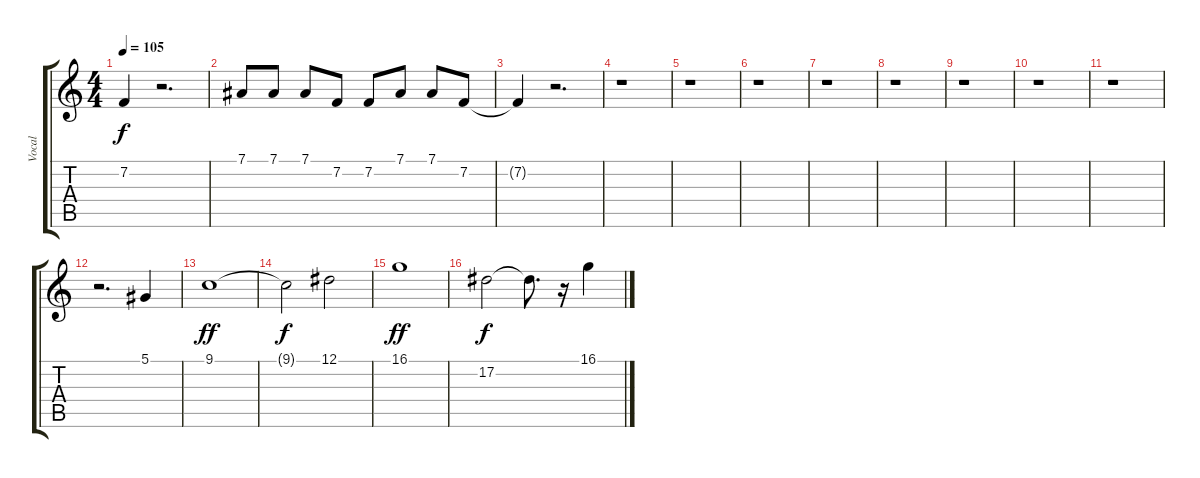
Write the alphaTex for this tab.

\track ("Vocal" "Vocal") {instrument voiceoohs}
\staff {score tabs}
\tuning (Eb4 Bb3 Gb3 Db3 Ab2 Eb2) {hide}
\ts (4 4)
\tempo 105
\clef g2
\ks c
7.2{t}.4{dy f} r.2{d} |
7.1.8 7.1.8 7.1.8 7.2.8 7.2.8 7.1.8 7.1.8 7.2.8 |
7.2{t}.4 r.2{d} |
r.1 |
r.1 |
r.1 |
r.1 |
r.1 |
r.1 |
r.1 |
r.1 |
r.2{d} 5.1.4 |
9.1.1{dy ff} |
9.1{t}.2{dy f} 12.1.2 |
16.1.1{dy ff} |
17.2.2{dy f} 17.2{t}.8{d} r.16 16.1.4
